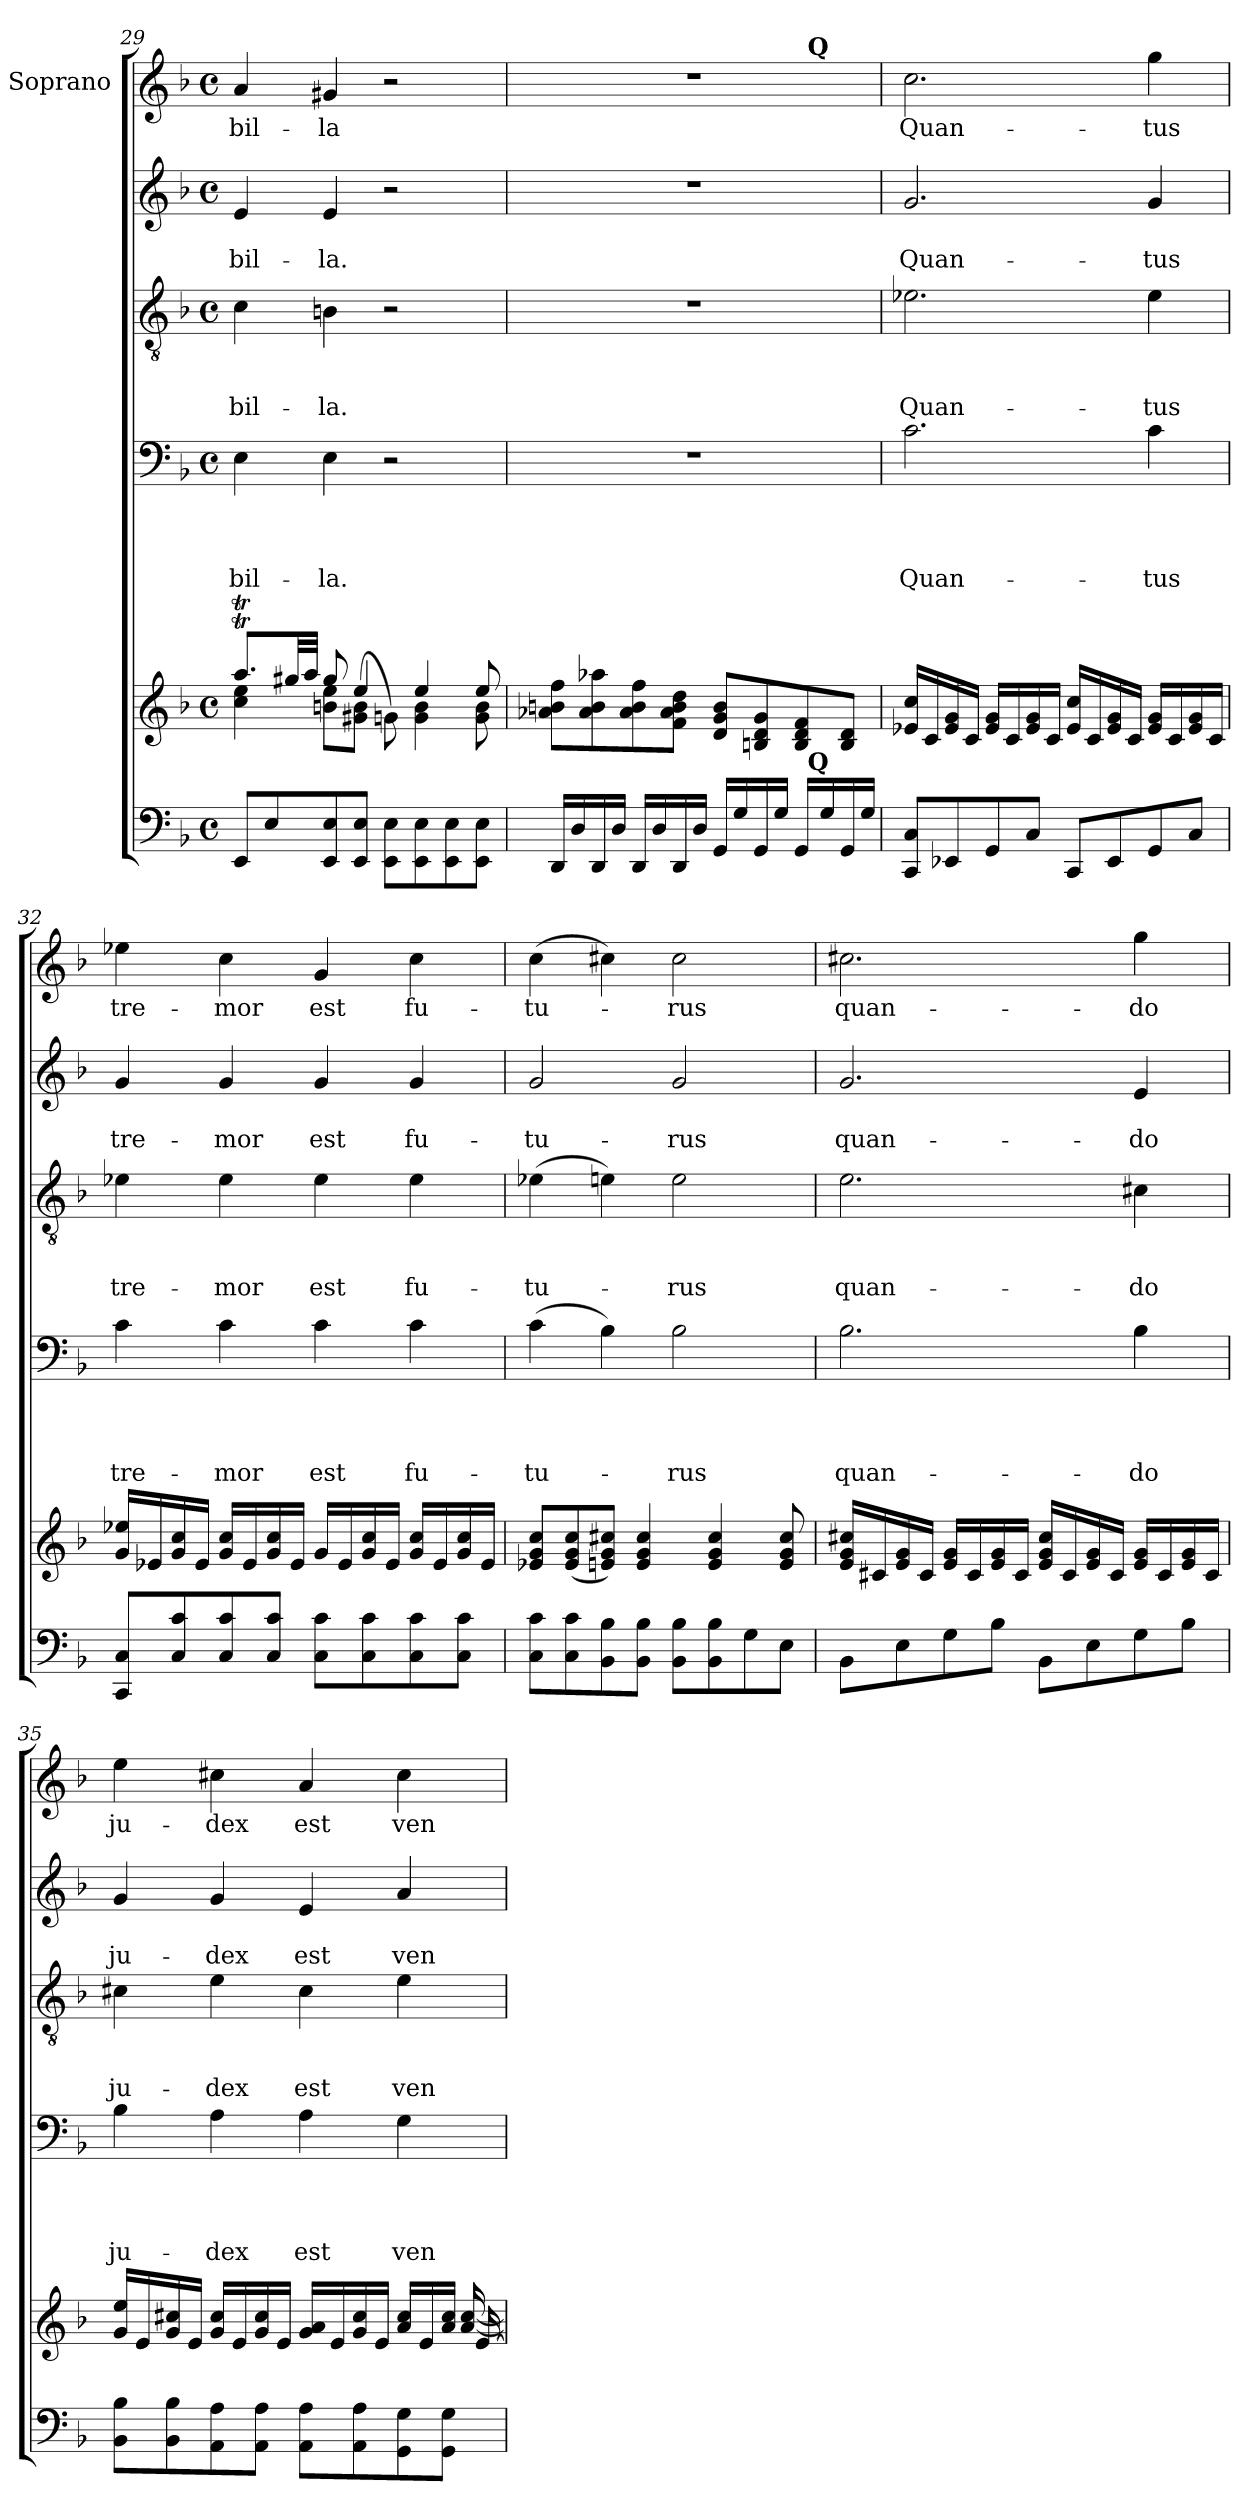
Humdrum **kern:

**kern	**kern	**kern	**text	**text	**text	**text	**kern	**text	**text	**text	**kern	**text	**text	**kern	**text
*part6	*part5	*part4	*part4	*part4	*part4	*part4	*part3	*part3	*part3	*part3	*part2	*part2	*part2	*part1	*part1
*staff6	*staff5	*staff4	*staff4	*staff4	*staff4	*staff4	*staff3	*staff3	*staff3	*staff3	*staff2	*staff2	*staff2	*staff1	*staff1
*	*	*	*	*	*	*	*	*	*	*	*	*	*	*I"Soprano	*
*clefF4	*clefG2	*clefF4	*	*	*	*	*clefGv2	*	*	*	*clefG2	*	*	*clefG2	*
*k[b-]	*k[b-]	*k[b-]	*	*	*	*	*k[b-]	*	*	*	*k[b-]	*	*	*k[b-]	*
*F:	*F:	*F:	*	*	*	*	*F:	*	*	*	*F:	*	*	*F:	*
*M4/4	*M4/4	*M4/4	*	*	*	*	*M4/4	*	*	*	*M4/4	*	*	*M4/4	*
*met(c)	*met(c)	*met(c)	*	*	*	*	*met(c)	*	*	*	*met(c)	*	*	*met(c)	*
=29	=29	=29	=29	=29	=29	=29	=29	=29	=29	=29	=29	=29	=29	=29	=29
*	*^	*	*	*	*	*	*	*	*	*	*	*	*	*	*
!	!	!	!	!	!	!	!LO:LY:b	!	!	!	!LO:LY:b	!	!	!LO:LY:b	!	!LO:LY:b
8EE/L	4cc\T 4ee\T	8.aa/L	4E\	.	.	.	-bil-	4c\	.	.	-bil-	4e/	.	-bil-	4a/	-bil-
8E/	.	.	.	.	.	.	.	.	.	.	.	.	.	.	.	.
.	.	32gg#X/LL	.	.	.	.	.	.	.	.	.	.	.	.	.	.
.	.	32aa/JJJ	.	.	.	.	.	.	.	.	.	.	.	.	.	.
!	!	!	!	!	!	!	!LO:LY:b	!	!	!	!LO:LY:b	!	!	!LO:LY:b	!	!LO:LY:b
8EE/ 8E/	8bn\ 8ee\L	8gg#/	4E\	.	.	.	-la.	4Bn\	.	.	-la.	4e/	.	-la.	4g#X/	-la
8EE/ 8E/J	(>8g#X\ 8b\J	4ee/	.	.	.	.	.	.	.	.	.	.	.	.	.	.
8EE\ 8E\L	8gn\)	.	2r	.	.	.	.	2r	.	.	.	2r	.	.	2r	.
8EE\ 8E\	4g\ 4b\	4ee/	.	.	.	.	.	.	.	.	.	.	.	.	.	.
8EE\ 8E\	.	.	.	.	.	.	.	.	.	.	.	.	.	.	.	.
8EE\ 8E\J	8g\ 8b\	8ee/	.	.	.	.	.	.	.	.	.	.	.	.	.	.
!!LO:PB:g=z
=30	=30	=30	=30	=30	=30	=30	=30	=30	=30	=30	=30	=30	=30	=30	=30	=30
*	*	*	*	*	*	*	*	*	*	*	*	*	*	*	*^	*
16DD/LL	8a-X\ 8bn\ 8ff\L	2ryy	1r	.	.	.	.	1r	.	.	.	1r	.	.	1r	2ryy	.
16D/	.	.	.	.	.	.	.	.	.	.	.	.	.	.	.	.	.
16DD/	8a-\ 8b\ 8aa-X\	.	.	.	.	.	.	.	.	.	.	.	.	.	.	.	.
16D/JJ	.	.	.	.	.	.	.	.	.	.	.	.	.	.	.	.	.
16DD/LL	8a-\ 8b\ 8ff\	.	.	.	.	.	.	.	.	.	.	.	.	.	.	.	.
16D/	.	.	.	.	.	.	.	.	.	.	.	.	.	.	.	.	.
16DD/	8f\ 8a-\ 8b\ 8dd\J	.	.	.	.	.	.	.	.	.	.	.	.	.	.	.	.
16D/JJ	.	.	.	.	.	.	.	.	.	.	.	.	.	.	.	.	.
16GG/LL	8d/ 8g/ 8b/L	4ryy	.	.	.	.	.	.	.	.	.	.	.	.	.	4ryy	.
16G/	.	.	.	.	.	.	.	.	.	.	.	.	.	.	.	.	.
16GG/	8Bn/ 8d/ 8g/	.	.	.	.	.	.	.	.	.	.	.	.	.	.	.	.
16G/JJ	.	.	.	.	.	.	.	.	.	.	.	.	.	.	.	.	.
16GG/LL	8B/ 8d/ 8f/	32ryy	.	.	.	.	.	.	.	.	.	.	.	.	.	32ryy	.
!	!	!	!	!	!	!	!	!	!	!	!	!	!	!	!	!LO:TX:a:B:t=Q	!
!	!	!LO:TX:b:B:t=Q	!	!	!	!	!	!	!	!	!	!	!	!	!	!	!
.	.	8..ryy	.	.	.	.	.	.	.	.	.	.	.	.	.	8..ryy	.
16G/	.	.	.	.	.	.	.	.	.	.	.	.	.	.	.	.	.
16GG/	8B/ 8d/J	.	.	.	.	.	.	.	.	.	.	.	.	.	.	.	.
16G/JJ	.	.	.	.	.	.	.	.	.	.	.	.	.	.	.	.	.
=31	=31	=31	=31	=31	=31	=31	=31	=31	=31	=31	=31	=31	=31	=31	=31	=31	=31
!	!	!	!	!	!	!	!LO:LY:b	!	!	!	!LO:LY:b	!	!	!LO:LY:b	!	!	!LO:LY:b
*	*v	*v	*	*	*	*	*	*	*	*	*	*	*	*	*v	*v	*
8CC/ 8C/L	16e-X/ 16cc/LL	2.c\	.	.	.	Quan-	2.e-X\	.	.	Quan-	2.g/	.	Quan-	2.cc\	Quan-
.	16c/	.	.	.	.	.	.	.	.	.	.	.	.	.	.
8EE-X/	16e-/ 16g/	.	.	.	.	.	.	.	.	.	.	.	.	.	.
.	16c/JJ	.	.	.	.	.	.	.	.	.	.	.	.	.	.
8GG/	16e-/ 16g/LL	.	.	.	.	.	.	.	.	.	.	.	.	.	.
.	16c/	.	.	.	.	.	.	.	.	.	.	.	.	.	.
8C/J	16e-/ 16g/	.	.	.	.	.	.	.	.	.	.	.	.	.	.
.	16c/JJ	.	.	.	.	.	.	.	.	.	.	.	.	.	.
8CC/L	16e-/ 16cc/LL	.	.	.	.	.	.	.	.	.	.	.	.	.	.
.	16c/	.	.	.	.	.	.	.	.	.	.	.	.	.	.
8EE-/	16e-/ 16g/	.	.	.	.	.	.	.	.	.	.	.	.	.	.
.	16c/JJ	.	.	.	.	.	.	.	.	.	.	.	.	.	.
!	!	!	!	!	!	!LO:LY:b	!	!	!	!LO:LY:b	!	!	!LO:LY:b	!	!LO:LY:b
8GG/	16e-/ 16g/LL	4c\	.	.	.	-tus	4e-\	.	.	-tus	4g/	.	-tus	4gg\	-tus
.	16c/	.	.	.	.	.	.	.	.	.	.	.	.	.	.
8C/J	16e-/ 16g/	.	.	.	.	.	.	.	.	.	.	.	.	.	.
.	16c/JJ	.	.	.	.	.	.	.	.	.	.	.	.	.	.
=32	=32	=32	=32	=32	=32	=32	=32	=32	=32	=32	=32	=32	=32	=32	=32
!	!	!	!	!	!	!LO:LY:b	!	!	!	!LO:LY:b	!	!	!LO:LY:b	!	!LO:LY:b
8CC/ 8C/L	16g/ 16ee-X/LL	4c\	.	.	.	tre-	4e-X\	.	.	tre-	4g/	.	tre-	4ee-X\	tre-
.	16e-X/	.	.	.	.	.	.	.	.	.	.	.	.	.	.
8C/ 8c/	16g/ 16cc/	.	.	.	.	.	.	.	.	.	.	.	.	.	.
.	16e-/JJ	.	.	.	.	.	.	.	.	.	.	.	.	.	.
!	!	!	!	!	!	!LO:LY:b	!	!	!	!LO:LY:b	!	!	!LO:LY:b	!	!LO:LY:b
8C/ 8c/	16g/ 16cc/LL	4c\	.	.	.	-mor	4e-\	.	.	-mor	4g/	.	-mor	4cc\	-mor
.	16e-/	.	.	.	.	.	.	.	.	.	.	.	.	.	.
8C/ 8c/J	16g/ 16cc/	.	.	.	.	.	.	.	.	.	.	.	.	.	.
.	16e-/JJ	.	.	.	.	.	.	.	.	.	.	.	.	.	.
!	!	!	!	!	!	!LO:LY:b	!	!	!	!LO:LY:b	!	!	!LO:LY:b	!	!LO:LY:b
8C\ 8c\L	16g/LL	4c\	.	.	.	est	4e-\	.	.	est	4g/	.	est	4g/	est
.	16e-/	.	.	.	.	.	.	.	.	.	.	.	.	.	.
8C\ 8c\	16g/ 16cc/	.	.	.	.	.	.	.	.	.	.	.	.	.	.
.	16e-/JJ	.	.	.	.	.	.	.	.	.	.	.	.	.	.
!	!	!	!	!	!	!LO:LY:b	!	!	!	!LO:LY:b	!	!	!LO:LY:b	!	!LO:LY:b
8C\ 8c\	16g/ 16cc/LL	4c\	.	.	.	fu-	4e-\	.	.	fu-	4g/	.	fu-	4cc\	fu-
.	16e-/	.	.	.	.	.	.	.	.	.	.	.	.	.	.
8C\ 8c\J	16g/ 16cc/	.	.	.	.	.	.	.	.	.	.	.	.	.	.
.	16e-/JJ	.	.	.	.	.	.	.	.	.	.	.	.	.	.
!!LO:LB:g=z
=33	=33	=33	=33	=33	=33	=33	=33	=33	=33	=33	=33	=33	=33	=33	=33
!	!	!	!	!	!	!LO:LY:b	!	!	!	!LO:LY:b	!	!	!LO:LY:b	!	!LO:LY:b
8C\ 8c\L	8e-X/ 8g/ 8cc/L	(>4c\	.	.	.	-tu-	(>4e-X\	.	.	-tu-	2g/	.	-tu-	(>4cc\	-tu-
8C\ 8c\	(<8e-/ 8g/ 8cc/	.	.	.	.	.	.	.	.	.	.	.	.	.	.
8BB-\ 8B-\	8en/ 8g/ 8cc#X/J)	4B-\)	.	.	.	.	4en\)	.	.	.	.	.	.	4cc#X\)	.
8BB-\ 8B-\J	4e/ 4g/ 4cc#/	.	.	.	.	.	.	.	.	.	.	.	.	.	.
!	!	!	!	!	!	!LO:LY:b	!	!	!	!LO:LY:b	!	!	!LO:LY:b	!	!LO:LY:b
8BB-\ 8B-\L	.	2B-\	.	.	.	-rus	2e\	.	.	-rus	2g/	.	-rus	2cc#\	-rus
8BB-\ 8B-\	4e/ 4g/ 4cc#/	.	.	.	.	.	.	.	.	.	.	.	.	.	.
8G\	.	.	.	.	.	.	.	.	.	.	.	.	.	.	.
8E\J	8e/ 8g/ 8cc#/	.	.	.	.	.	.	.	.	.	.	.	.	.	.
=34	=34	=34	=34	=34	=34	=34	=34	=34	=34	=34	=34	=34	=34	=34	=34
!	!	!	!	!	!	!LO:LY:b	!	!	!	!LO:LY:b	!	!	!LO:LY:b	!	!LO:LY:b
8BB-\L	16e/ 16g/ 16cc#X/LL	2.B-\	.	.	.	quan-	2.e\	.	.	quan-	2.g/	.	quan-	2.cc#X\	quan-
.	16c#X/	.	.	.	.	.	.	.	.	.	.	.	.	.	.
8E\	16e/ 16g/	.	.	.	.	.	.	.	.	.	.	.	.	.	.
.	16c#/JJ	.	.	.	.	.	.	.	.	.	.	.	.	.	.
8G\	16e/ 16g/LL	.	.	.	.	.	.	.	.	.	.	.	.	.	.
.	16c#/	.	.	.	.	.	.	.	.	.	.	.	.	.	.
8B-\J	16e/ 16g/	.	.	.	.	.	.	.	.	.	.	.	.	.	.
.	16c#/JJ	.	.	.	.	.	.	.	.	.	.	.	.	.	.
8BB-\L	16e/ 16g/ 16cc#/LL	.	.	.	.	.	.	.	.	.	.	.	.	.	.
.	16c#/	.	.	.	.	.	.	.	.	.	.	.	.	.	.
8E\	16e/ 16g/	.	.	.	.	.	.	.	.	.	.	.	.	.	.
.	16c#/JJ	.	.	.	.	.	.	.	.	.	.	.	.	.	.
!	!	!	!	!	!	!LO:LY:b	!	!	!	!LO:LY:b	!	!	!LO:LY:b	!	!LO:LY:b
8G\	16e/ 16g/LL	4B-\	.	.	.	-do	4c#X\	.	.	-do	4e/	.	-do	4gg\	-do
.	16c#/	.	.	.	.	.	.	.	.	.	.	.	.	.	.
8B-\J	16e/ 16g/	.	.	.	.	.	.	.	.	.	.	.	.	.	.
.	16c#/JJ	.	.	.	.	.	.	.	.	.	.	.	.	.	.
=35	=35	=35	=35	=35	=35	=35	=35	=35	=35	=35	=35	=35	=35	=35	=35
*	*^	*	*	*	*	*	*	*	*	*	*	*	*	*	*
!	!	!	!	!	!	!	!LO:LY:b	!	!	!	!LO:LY:b	!	!	!LO:LY:b	!	!LO:LY:b
8BB-\ 8B-\L	16g/ 16ee/LL	2...ryy	4B-\	.	.	.	ju-	4c#X\	.	.	ju-	4g/	.	ju-	4ee\	ju-
.	16e/	.	.	.	.	.	.	.	.	.	.	.	.	.	.	.
8BB-\ 8B-\	16g/ 16cc#X/	.	.	.	.	.	.	.	.	.	.	.	.	.	.	.
.	16e/JJ	.	.	.	.	.	.	.	.	.	.	.	.	.	.	.
!	!	!	!	!	!	!	!LO:LY:b	!	!	!	!LO:LY:b	!	!	!LO:LY:b	!	!LO:LY:b
8AA\ 8A\	16g/ 16cc#/LL	.	4A\	.	.	.	-dex	4e\	.	.	-dex	4g/	.	-dex	4cc#X\	-dex
.	16e/	.	.	.	.	.	.	.	.	.	.	.	.	.	.	.
8AA\ 8A\J	16g/ 16cc#/	.	.	.	.	.	.	.	.	.	.	.	.	.	.	.
.	16e/JJ	.	.	.	.	.	.	.	.	.	.	.	.	.	.	.
!	!	!	!	!	!	!	!LO:LY:b	!	!	!	!LO:LY:b	!	!	!LO:LY:b	!	!LO:LY:b
8AA\ 8A\L	16g/ 16a/LL	.	4A\	.	.	.	est	4c#\	.	.	est	4e/	.	est	4a/	est
.	16e/	.	.	.	.	.	.	.	.	.	.	.	.	.	.	.
8AA\ 8A\	16g/ 16cc#/	.	.	.	.	.	.	.	.	.	.	.	.	.	.	.
.	16e/JJ	.	.	.	.	.	.	.	.	.	.	.	.	.	.	.
!	!	!	!	!	!	!	!LO:LY:b	!	!	!	!LO:LY:b	!	!	!LO:LY:b	!	!LO:LY:b
8GG\ 8G\	16a/ 16cc#/LL	.	4G\	.	.	.	ven-	4e\	.	.	ven-	4a/	.	ven-	4cc#\	ven-
.	16e/	.	.	.	.	.	.	.	.	.	.	.	.	.	.	.
8GG\ 8G\J	16a/ 16cc#/JJ	.	.	.	.	.	.	.	.	.	.	.	.	.	.	.
.	[<16e/	[<16a/ [<16cc#/	.	.	.	.	.	.	.	.	.	.	.	.	.	.
*	*v	*v	*	*	*	*	*	*	*	*	*	*	*	*	*	*
=	=	=	=	=	=	=	=	=	=	=	=	=	=	=	=
*-	*-	*-	*-	*-	*-	*-	*-	*-	*-	*-	*-	*-	*-	*-	*-
